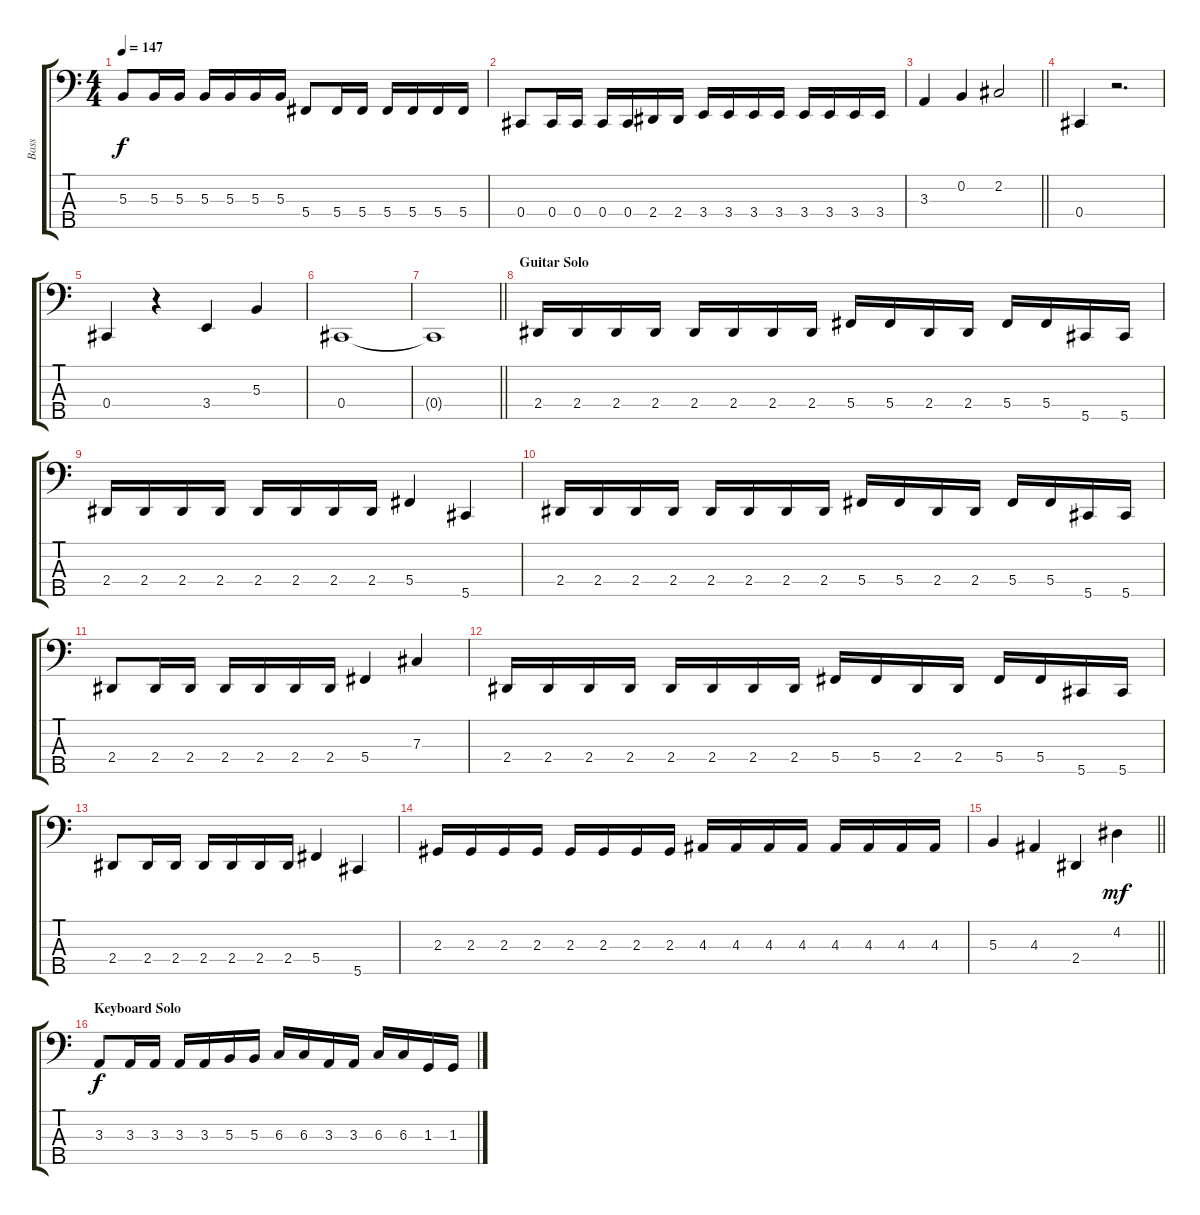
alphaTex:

\track ("Bass" "Bass") {instrument electricbasspick}
\staff {score tabs}
\tuning (E2 B1 Gb1 Db1 Ab0) {hide}
\ts (4 4)
\tempo 147
\clef f4
\ks c
5.3.8{dy f} 5.3.16 5.3.16 5.3.16 5.3.16 5.3.16 5.3.16 5.4.8 5.4.16 5.4.16 5.4.16 5.4.16 5.4.16 5.4.16 |
0.4.8 0.4.16 0.4.16 0.4.16 0.4.16 2.4.16 2.4.16 3.4.16 3.4.16 3.4.16 3.4.16 3.4.16 3.4.16 3.4.16 3.4.16 |
\barLineRight lightlight
3.3.4 0.2.4 2.2.2 |
0.4.4 r.2{d} |
0.4.4 r.4 3.4.4 5.3.4 |
0.4.1 |
\barLineRight lightlight
0.4{t}.1 |
\section ("" "Guitar Solo")
2.4.16 2.4.16 2.4.16 2.4.16 2.4.16 2.4.16 2.4.16 2.4.16 5.4.16 5.4.16 2.4.16 2.4.16 5.4.16 5.4.16 5.5.16 5.5.16 |
2.4.16 2.4.16 2.4.16 2.4.16 2.4.16 2.4.16 2.4.16 2.4.16 5.4.4 5.5.4 |
2.4.16 2.4.16 2.4.16 2.4.16 2.4.16 2.4.16 2.4.16 2.4.16 5.4.16 5.4.16 2.4.16 2.4.16 5.4.16 5.4.16 5.5.16 5.5.16 |
2.4.8 2.4.16 2.4.16 2.4.16 2.4.16 2.4.16 2.4.16 5.4.4 7.3.4 |
2.4.16 2.4.16 2.4.16 2.4.16 2.4.16 2.4.16 2.4.16 2.4.16 5.4.16 5.4.16 2.4.16 2.4.16 5.4.16 5.4.16 5.5.16 5.5.16 |
2.4.8 2.4.16 2.4.16 2.4.16 2.4.16 2.4.16 2.4.16 5.4.4 5.5.4 |
2.3.16 2.3.16 2.3.16 2.3.16 2.3.16 2.3.16 2.3.16 2.3.16 4.3.16 4.3.16 4.3.16 4.3.16 4.3.16 4.3.16 4.3.16 4.3.16 |
\barLineRight lightlight
5.3.4 4.3.4 2.4.4 4.2.4{dy mf} |
\section ("" "Keyboard Solo")
3.3.8{dy f} 3.3.16 3.3.16 3.3.16 3.3.16 5.3.16 5.3.16 6.3.16 6.3.16 3.3.16 3.3.16 6.3.16 6.3.16 1.3.16 1.3.16
